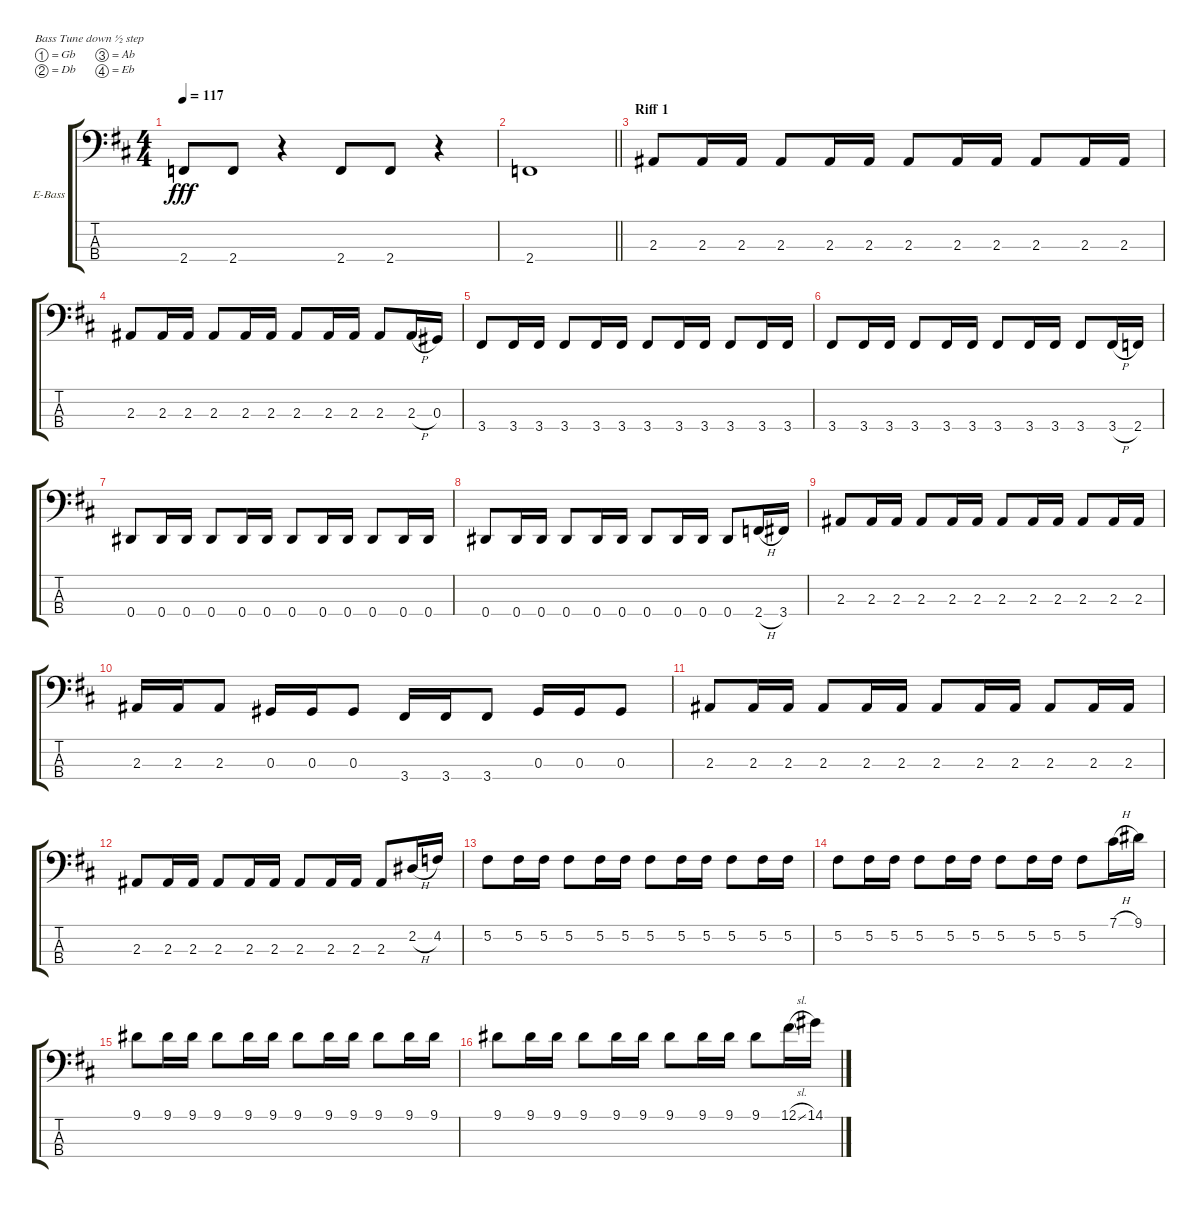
\bracketExtendMode groupsimilarinstruments
\firstSystemTrackNameOrientation horizontal
\otherSystemsTrackNameOrientation horizontal
\track ("Бас" "E-Bass") {instrument electricbassfinger}
\staff {score tabs}
\tuning (Gb2 Db2 Ab1 Eb1)
\ts (4 4)
\tempo 117
\clef f4
\ks d
2.4.8{dy fff} 2.4.8 r.4 2.4.8 2.4.8 r.4 |
\barLineRight lightlight
2.4.1 |
\section ("" "Riff 1")
2.3.8 2.3.16 2.3.16 2.3.8 2.3.16 2.3.16 2.3.8 2.3.16 2.3.16 2.3.8 2.3.16 2.3.16 |
2.3.8 2.3.16 2.3.16 2.3.8 2.3.16 2.3.16 2.3.8 2.3.16 2.3.16 2.3.8 2.3{h}.16 0.3.16 |
3.4.8 3.4.16 3.4.16 3.4.8 3.4.16 3.4.16 3.4.8 3.4.16 3.4.16 3.4.8 3.4.16 3.4.16 |
3.4.8 3.4.16 3.4.16 3.4.8 3.4.16 3.4.16 3.4.8 3.4.16 3.4.16 3.4.8 3.4{h}.16 2.4.16 |
0.4.8 0.4.16 0.4.16 0.4.8 0.4.16 0.4.16 0.4.8 0.4.16 0.4.16 0.4.8 0.4.16 0.4.16 |
0.4.8 0.4.16 0.4.16 0.4.8 0.4.16 0.4.16 0.4.8 0.4.16 0.4.16 0.4.8 2.4{h}.16 3.4.16 |
2.3.8 2.3.16 2.3.16 2.3.8 2.3.16 2.3.16 2.3.8 2.3.16 2.3.16 2.3.8 2.3.16 2.3.16 |
2.3.16 2.3.16 2.3.8 0.3.16 0.3.16 0.3.8 3.4.16 3.4.16 3.4.8 0.3.16 0.3.16 0.3.8 |
2.3.8 2.3.16 2.3.16 2.3.8 2.3.16 2.3.16 2.3.8 2.3.16 2.3.16 2.3.8 2.3.16 2.3.16 |
2.3.8 2.3.16 2.3.16 2.3.8 2.3.16 2.3.16 2.3.8 2.3.16 2.3.16 2.3.8 2.2{h}.16 4.2.16 |
5.2.8 5.2.16 5.2.16 5.2.8 5.2.16 5.2.16 5.2.8 5.2.16 5.2.16 5.2.8 5.2.16 5.2.16 |
5.2.8 5.2.16 5.2.16 5.2.8 5.2.16 5.2.16 5.2.8 5.2.16 5.2.16 5.2.8 7.1{h}.16 9.1.16 |
9.1.8 9.1.16 9.1.16 9.1.8 9.1.16 9.1.16 9.1.8 9.1.16 9.1.16 9.1.8 9.1.16 9.1.16 |
9.1.8 9.1.16 9.1.16 9.1.8 9.1.16 9.1.16 9.1.8 9.1.16 9.1.16 9.1.8 12.1{sl}.16 14.1.16
